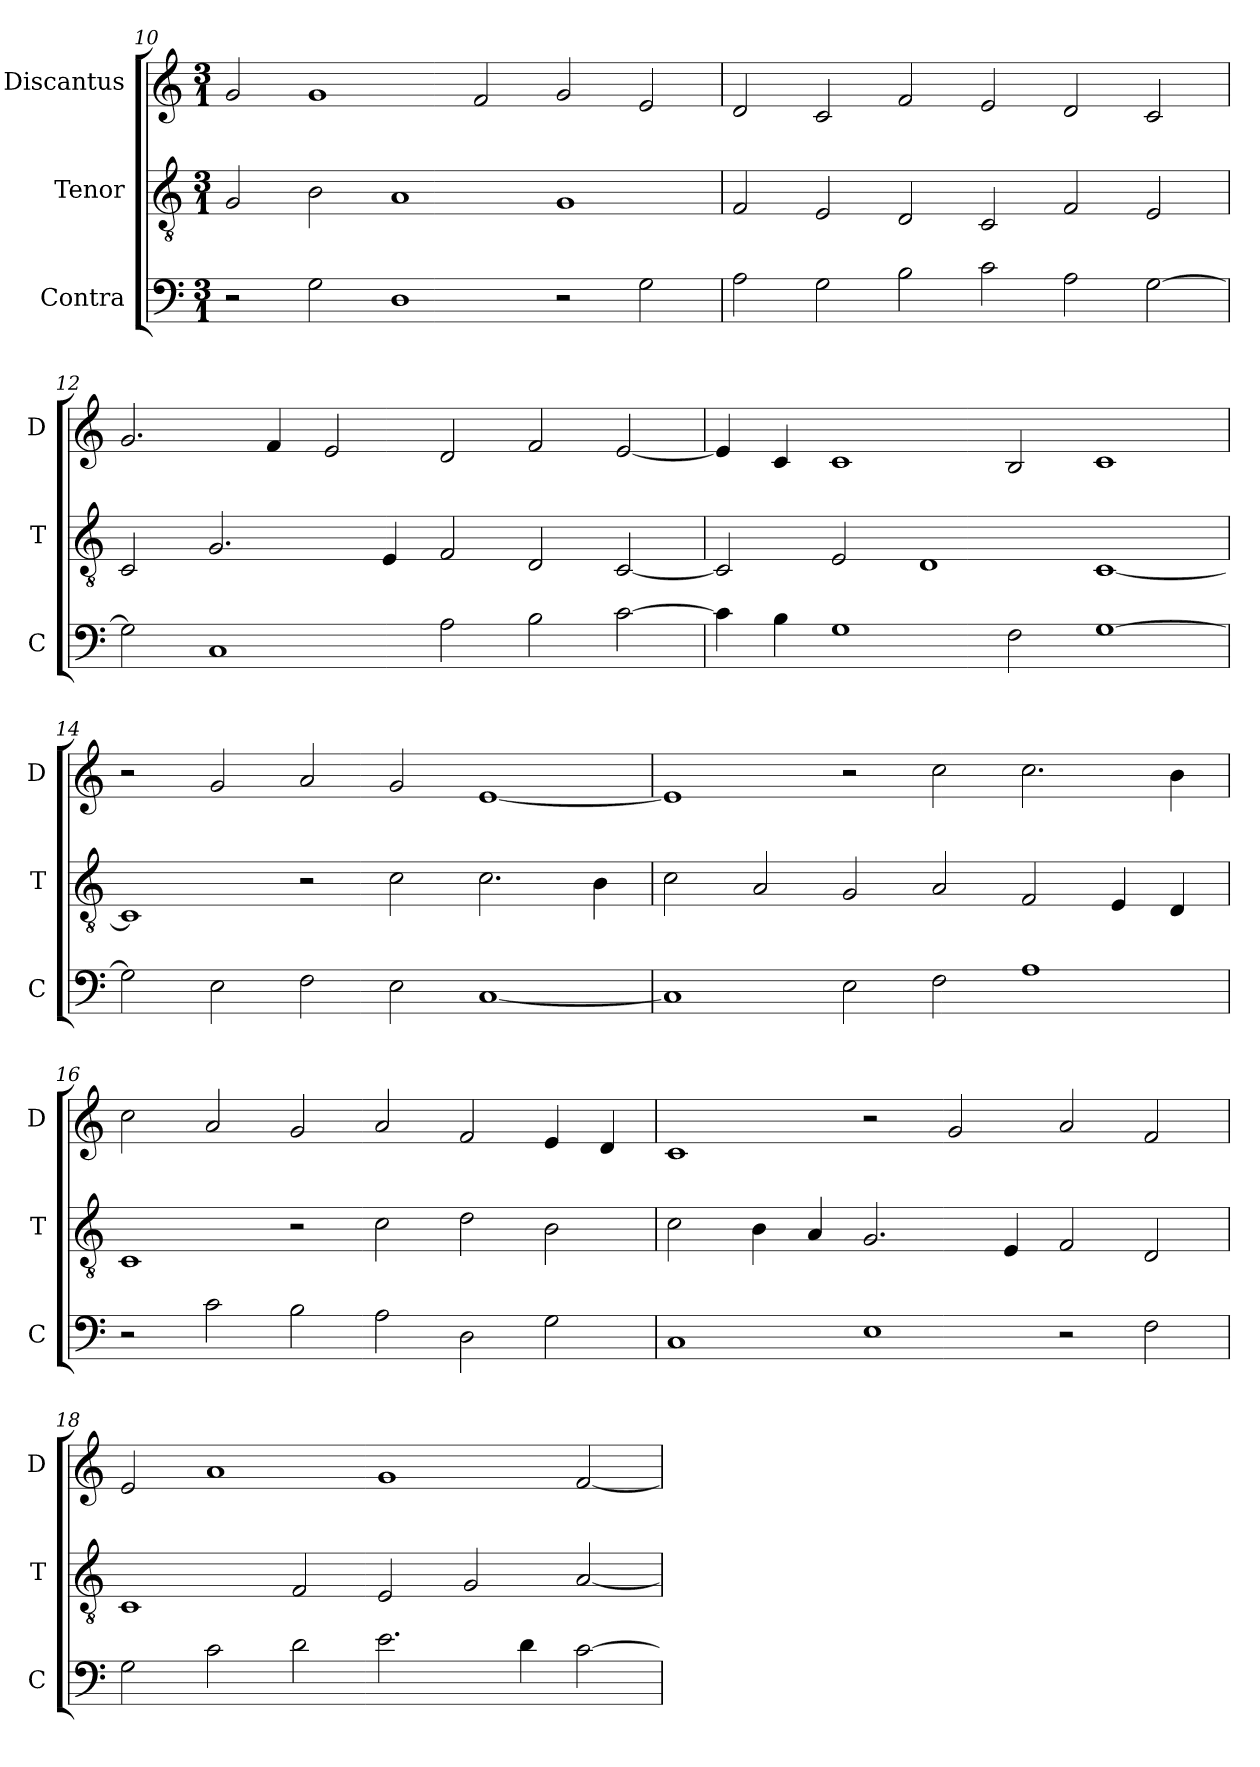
**kern	**kern	**kern
*part3	*part2	*part1
*staff3	*staff2	*staff1
*I"Contra	*I"Tenor	*I"Discantus
*I'C	*I'T	*I'D
*clefF4	*clefGv2	*clefG2
*k[]	*k[]	*k[]
*M3/1	*M3/1	*M3/1
=10	=10	=10
2r	2G	2g
2G	2B	1g
1D	1A	.
.	.	2f
2r	1G	2g
2G	.	2e
=11	=11	=11
2A	2F	2d
2G	2E	2c
2B	2D	2f
2c	2C	2e
2A	2F	2d
[2G	2E	2c
=12	=12	=12
2G]	2C	2.g
1C	2.G	.
.	.	4f
.	.	2e
.	4E	.
2A	2F	2d
2B	2D	2f
[2c	[2C	[2e
=13	=13	=13
4c]	2C]	4e]
4B	.	4c
1G	2E	1c
.	1D	.
2F	.	2B
[1G	[1C	1c
=14	=14	=14
2G]	1C]	2r
2E	.	2g
2F	2r	2a
2E	2c	2g
[1C	2.c	[1e
.	4B	.
=15	=15	=15
1C]	2c	1e]
.	2A	.
2E	2G	2r
2F	2A	2cc
1A	2F	2.cc
.	4E	.
.	4D	4b
=16	=16	=16
2r	1C	2cc
2c	.	2a
2B	2r	2g
2A	2c	2a
2D	2d	2f
2G	2B	4e
.	.	4d
=17	=17	=17
1C	2c	1c
.	4B	.
.	4A	.
1E	2.G	2r
.	.	2g
.	4E	.
2r	2F	2a
2F	2D	2f
=18	=18	=18
2G	1C	2e
2c	.	1a
2d	2F	.
2.e	2E	1g
.	2G	.
4d	.	.
[2c	[2A	[2f
=	=	=
*-	*-	*-
